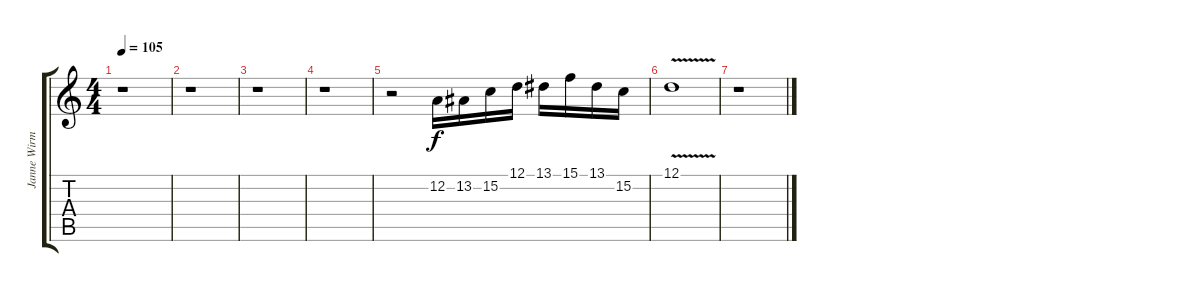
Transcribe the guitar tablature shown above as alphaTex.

\track ("Janne Wirman" "Janne Wirm") {instrument dulcimer}
\staff {score tabs}
\tuning (D4 A3 F3 C3 G2 D2) {hide}
\ts (4 4)
\tempo 105
\clef g2
\ks c
r.1{dy f} |
r.1 |
r.1 |
r.1 |
r.2{instrument dulcimer} 12.2.16 13.2.16 15.2.16 12.1.16 13.1.16 15.1.16 13.1.16 15.2.16 |
12.1{v}.1 |
r.1
